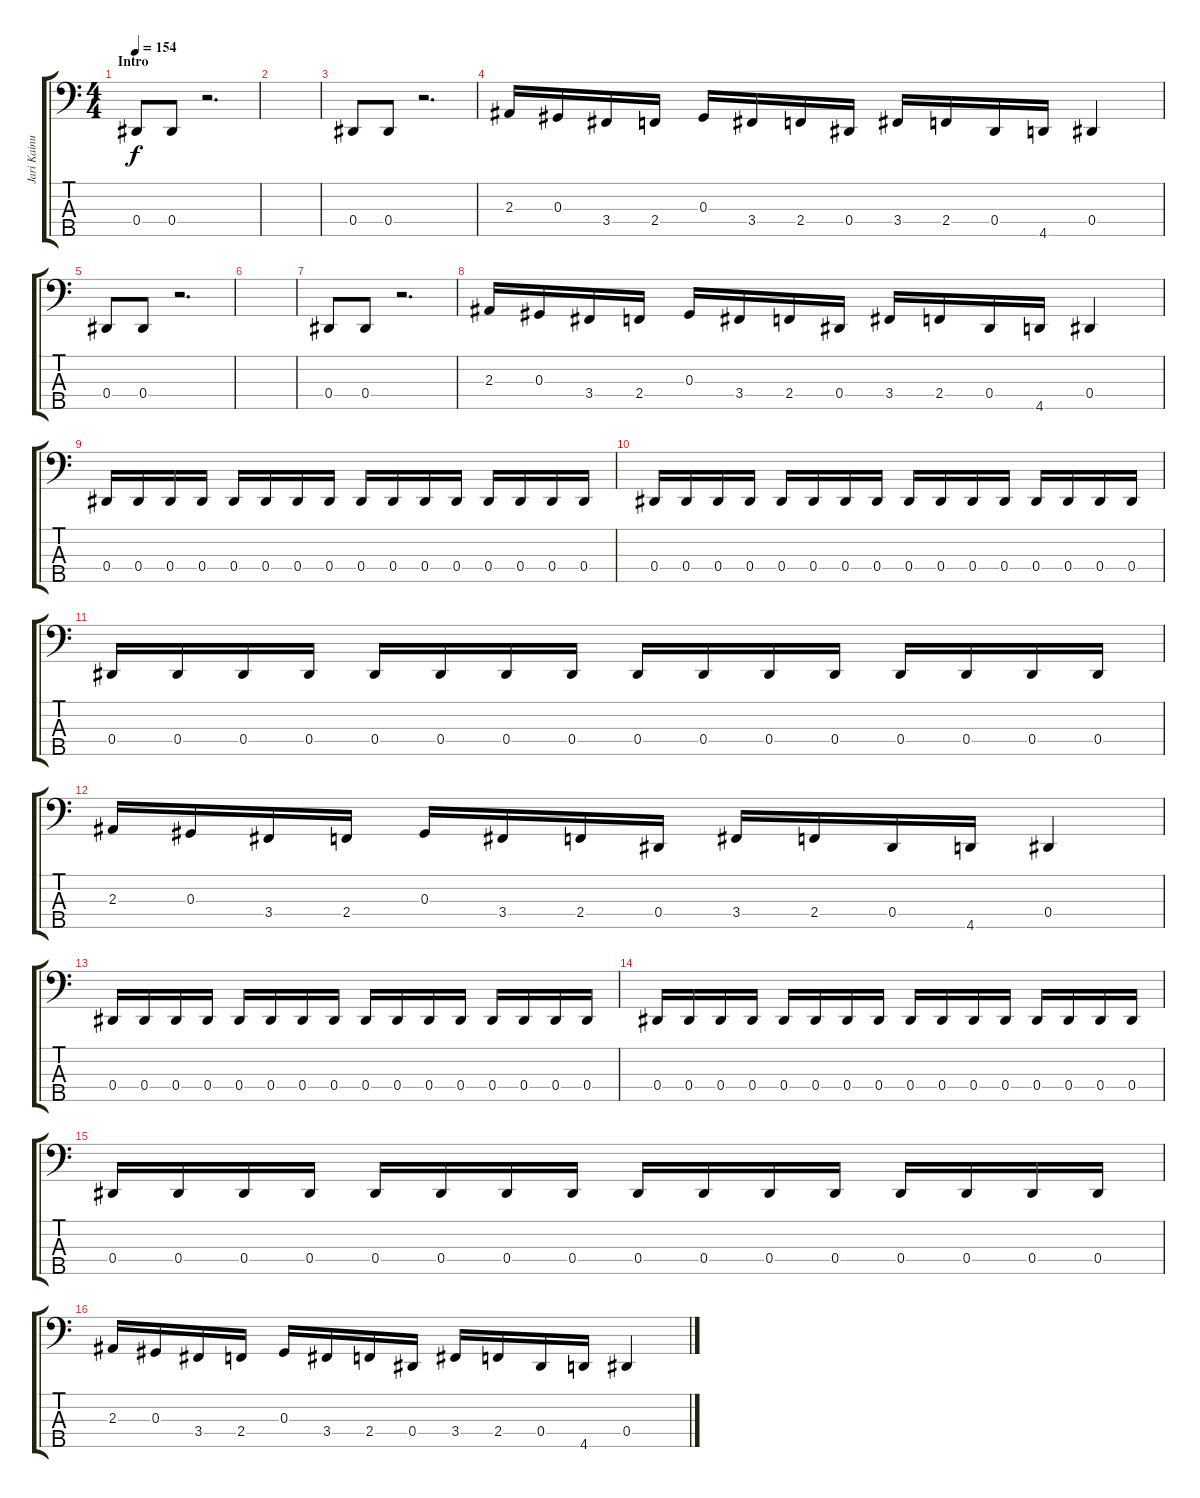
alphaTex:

\track ("Jari Kainulainen - Bass" "Jari Kainu") {instrument electricbassfinger}
\staff {score tabs}
\tuning (Gb2 Db2 Ab1 Eb1 Bb0) {hide}
\ts (4 4)
\section ("" "Intro ")
\tempo 154
\clef f4
\ks c
0.4.8{dy f instrument electricbassfinger} 0.4.8 r.2{d} |
|
0.4.8 0.4.8 r.2{d} |
2.3.16 0.3.16 3.4.16 2.4.16 0.3.16 3.4.16 2.4.16 0.4.16 3.4.16 2.4.16 0.4.16 4.5.16 0.4.4 |
0.4.8 0.4.8 r.2{d} |
|
0.4.8 0.4.8 r.2{d} |
2.3.16 0.3.16 3.4.16 2.4.16 0.3.16 3.4.16 2.4.16 0.4.16 3.4.16 2.4.16 0.4.16 4.5.16 0.4.4 |
0.4.16 0.4.16 0.4.16 0.4.16 0.4.16 0.4.16 0.4.16 0.4.16 0.4.16 0.4.16 0.4.16 0.4.16 0.4.16 0.4.16 0.4.16 0.4.16 |
0.4.16 0.4.16 0.4.16 0.4.16 0.4.16 0.4.16 0.4.16 0.4.16 0.4.16 0.4.16 0.4.16 0.4.16 0.4.16 0.4.16 0.4.16 0.4.16 |
0.4.16 0.4.16 0.4.16 0.4.16 0.4.16 0.4.16 0.4.16 0.4.16 0.4.16 0.4.16 0.4.16 0.4.16 0.4.16 0.4.16 0.4.16 0.4.16 |
2.3.16 0.3.16 3.4.16 2.4.16 0.3.16 3.4.16 2.4.16 0.4.16 3.4.16 2.4.16 0.4.16 4.5.16 0.4.4 |
0.4.16 0.4.16 0.4.16 0.4.16 0.4.16 0.4.16 0.4.16 0.4.16 0.4.16 0.4.16 0.4.16 0.4.16 0.4.16 0.4.16 0.4.16 0.4.16 |
0.4.16 0.4.16 0.4.16 0.4.16 0.4.16 0.4.16 0.4.16 0.4.16 0.4.16 0.4.16 0.4.16 0.4.16 0.4.16 0.4.16 0.4.16 0.4.16 |
0.4.16 0.4.16 0.4.16 0.4.16 0.4.16 0.4.16 0.4.16 0.4.16 0.4.16 0.4.16 0.4.16 0.4.16 0.4.16 0.4.16 0.4.16 0.4.16 |
2.3.16 0.3.16 3.4.16 2.4.16 0.3.16 3.4.16 2.4.16 0.4.16 3.4.16 2.4.16 0.4.16 4.5.16 0.4.4
